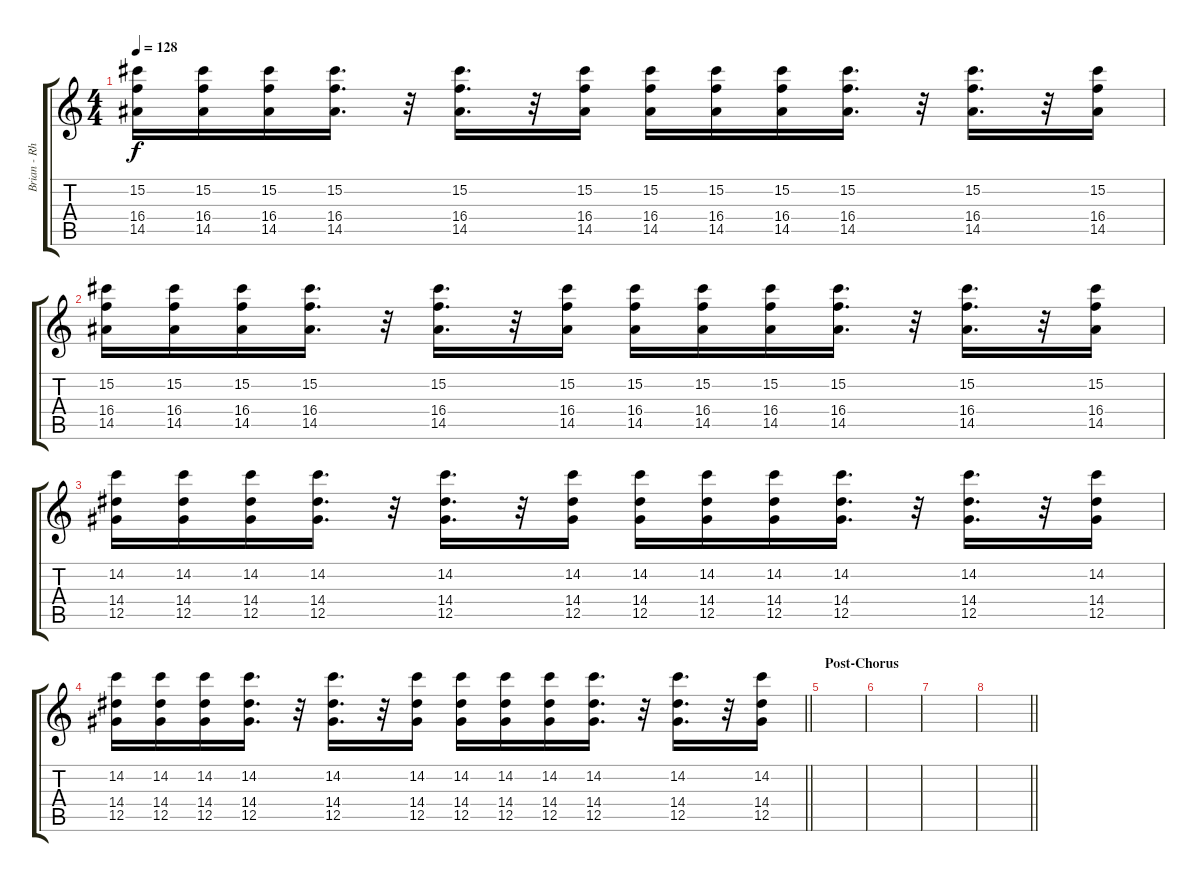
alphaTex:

\track ("Brian - Rhythm Guitar III" "Brian - Rh") {instrument electricguitarjazz}
\staff {score tabs}
\tuning (Eb4 Bb3 Gb3 Db3 Ab2 Eb2) {hide}
\ts (4 4)
\tempo 128
\clef g2
\ks c
(15.2 16.4 14.5).16{dy f} (15.2 16.4 14.5).16 (15.2 16.4 14.5).16 (15.2 16.4 14.5).16{d} r.32 (15.2 16.4 14.5).16{d} r.32 (15.2 16.4 14.5).16 (15.2 16.4 14.5).16 (15.2 16.4 14.5).16 (15.2 16.4 14.5).16 (15.2 16.4 14.5).16{d} r.32 (15.2 16.4 14.5).16{d} r.32 (15.2 16.4 14.5).16 |
(15.2 16.4 14.5).16 (15.2 16.4 14.5).16 (15.2 16.4 14.5).16 (15.2 16.4 14.5).16{d} r.32 (15.2 16.4 14.5).16{d} r.32 (15.2 16.4 14.5).16 (15.2 16.4 14.5).16 (15.2 16.4 14.5).16 (15.2 16.4 14.5).16 (15.2 16.4 14.5).16{d} r.32 (15.2 16.4 14.5).16{d} r.32 (15.2 16.4 14.5).16 |
(14.2 14.4 12.5).16 (14.2 14.4 12.5).16 (14.2 14.4 12.5).16 (14.2 14.4 12.5).16{d} r.32 (14.2 14.4 12.5).16{d} r.32 (14.2 14.4 12.5).16 (14.2 14.4 12.5).16 (14.2 14.4 12.5).16 (14.2 14.4 12.5).16 (14.2 14.4 12.5).16{d} r.32 (14.2 14.4 12.5).16{d} r.32 (14.2 14.4 12.5).16 |
\barLineRight lightlight
(14.2 14.4 12.5).16 (14.2 14.4 12.5).16 (14.2 14.4 12.5).16 (14.2 14.4 12.5).16{d} r.32 (14.2 14.4 12.5).16{d} r.32 (14.2 14.4 12.5).16 (14.2 14.4 12.5).16 (14.2 14.4 12.5).16 (14.2 14.4 12.5).16 (14.2 14.4 12.5).16{d} r.32 (14.2 14.4 12.5).16{d} r.32 (14.2 14.4 12.5).16 |
\section ("" "Post-Chorus")
|
|
|
\barLineRight lightlight
